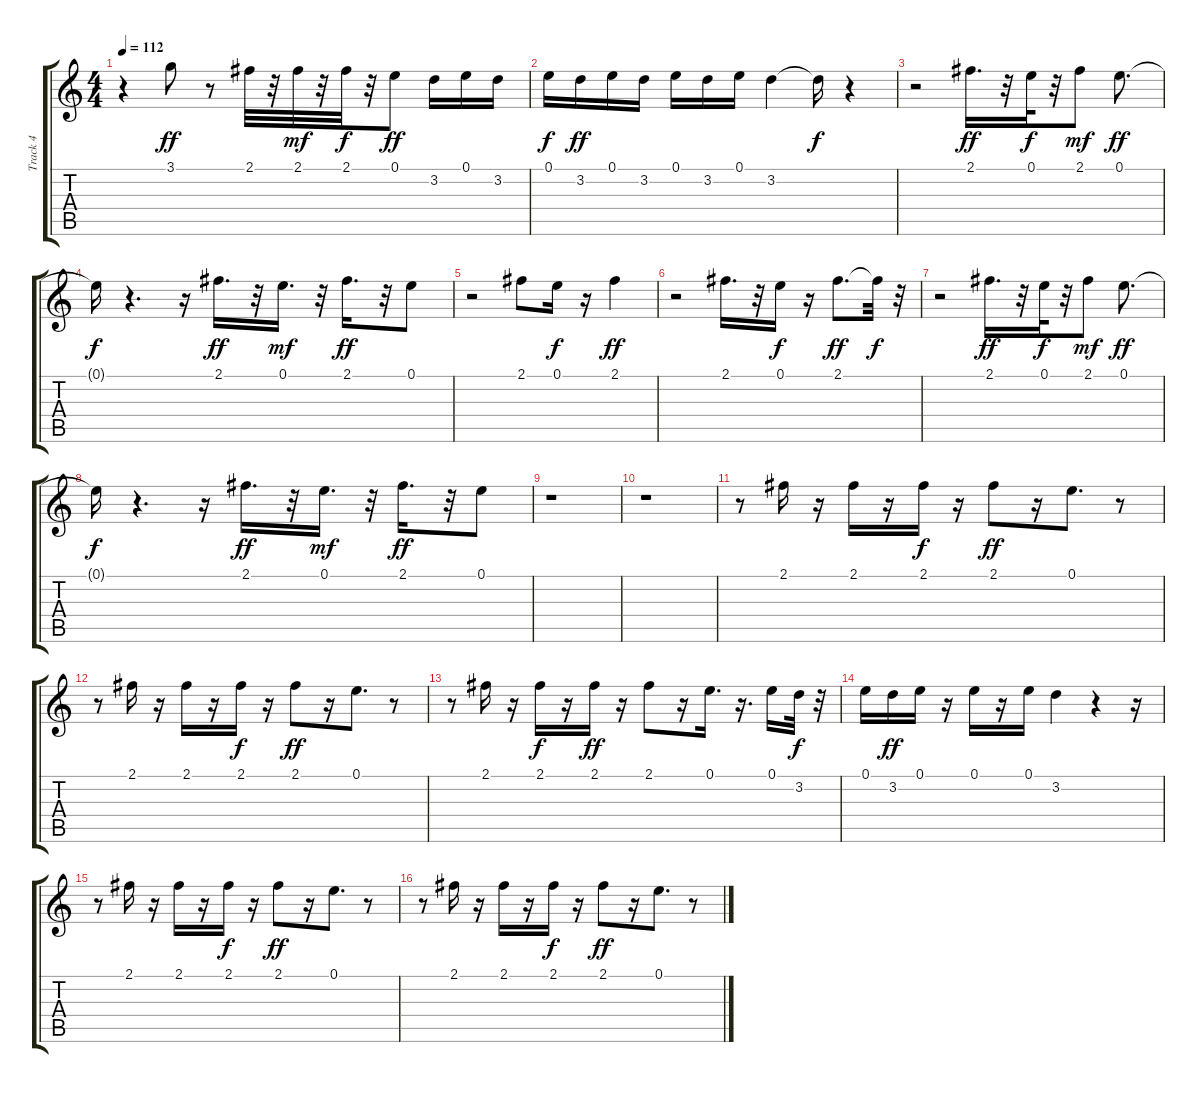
\track ("Track 4" "Track 4") {instrument electricguitarjazz}
\staff {score tabs}
\tuning (E4 B3 G3 D3 A2 E2) {hide}
\ts (4 4)
\tempo 112
\clef g2
\ks c
r.4{dy f} 3.1.8{dy ff} r.8 2.1.32 r.32 2.1.32{dy mf} r.32 2.1.32{dy f} r.32 0.1.8{dy ff} 3.2.16 0.1.16 3.2.16 |
0.1.16{dy f} 3.2.16{dy ff} 0.1.16 3.2.16 0.1.16 3.2.16 0.1.16 3.2.4 3.2{t}.16{dy f} r.4 |
r.2 2.1.16{d dy ff} r.32 0.1.32{dy f} r.32 2.1.8{dy mf} 0.1.8{d dy ff} |
0.1{t}.16{dy f} r.4{d} r.16 2.1.16{d dy ff} r.32 0.1.16{d dy mf} r.32 2.1.16{d dy ff} r.32 0.1.8 |
r.2 2.1.8 0.1.16{dy f} r.16 2.1.4{dy ff} |
r.2 2.1.16{d} r.32 0.1.16{dy f} r.16 2.1.8{d dy ff} 2.1{t}.32{dy f} r.32 |
r.2 2.1.16{d dy ff} r.32 0.1.32{dy f} r.32 2.1.8{dy mf} 0.1.8{d dy ff} |
0.1{t}.16{dy f} r.4{d} r.16 2.1.16{d dy ff} r.32 0.1.16{d dy mf} r.32 2.1.16{d dy ff} r.32 0.1.8 |
r.1 |
r.1 |
r.8 2.1.16 r.16 2.1.16 r.16 2.1.16{dy f} r.16 2.1.8{dy ff} r.16 0.1.8{d} r.8 |
r.8 2.1.16 r.16 2.1.16 r.16 2.1.16{dy f} r.16 2.1.8{dy ff} r.16 0.1.8{d} r.8 |
r.8 2.1.16 r.16 2.1.16{dy f} r.16 2.1.16{dy ff} r.16 2.1.8 r.16 0.1.16{d} r.16{d} 0.1.16 3.2.32{dy f} r.32 |
0.1.16 3.2.16{dy ff} 0.1.16 r.16 0.1.16 r.16 0.1.16 3.2.4 r.4 r.16 |
r.8 2.1.16 r.16 2.1.16 r.16 2.1.16{dy f} r.16 2.1.8{dy ff} r.16 0.1.8{d} r.8 |
r.8 2.1.16 r.16 2.1.16 r.16 2.1.16{dy f} r.16 2.1.8{dy ff} r.16 0.1.8{d} r.8
